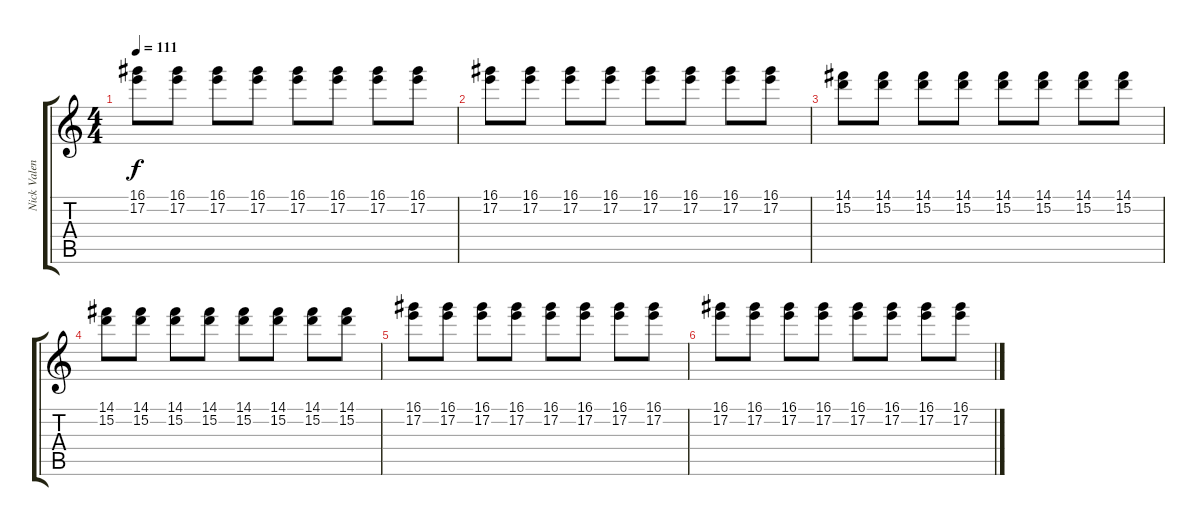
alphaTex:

\track ("Nick Valensi" "Nick Valen") {instrument overdrivenguitar}
\staff {score tabs}
\tuning (E4 B3 G3 D3 A2 E2) {hide}
\ts (4 4)
\tempo 111
\clef g2
\ks c
(16.1 17.2).8{dy f} (16.1 17.2).8 (16.1 17.2).8 (16.1 17.2).8 (16.1 17.2).8 (16.1 17.2).8 (16.1 17.2).8 (16.1 17.2).8 |
(16.1 17.2).8 (16.1 17.2).8 (16.1 17.2).8 (16.1 17.2).8 (16.1 17.2).8 (16.1 17.2).8 (16.1 17.2).8 (16.1 17.2).8 |
(14.1 15.2).8 (14.1 15.2).8 (14.1 15.2).8 (14.1 15.2).8 (14.1 15.2).8 (14.1 15.2).8 (14.1 15.2).8 (14.1 15.2).8 |
(14.1 15.2).8 (14.1 15.2).8 (14.1 15.2).8 (14.1 15.2).8 (14.1 15.2).8 (14.1 15.2).8 (14.1 15.2).8 (14.1 15.2).8 |
(16.1 17.2).8 (16.1 17.2).8 (16.1 17.2).8 (16.1 17.2).8 (16.1 17.2).8 (16.1 17.2).8 (16.1 17.2).8 (16.1 17.2).8 |
(16.1 17.2).8 (16.1 17.2).8 (16.1 17.2).8 (16.1 17.2).8 (16.1 17.2).8 (16.1 17.2).8 (16.1 17.2).8 (16.1 17.2).8
